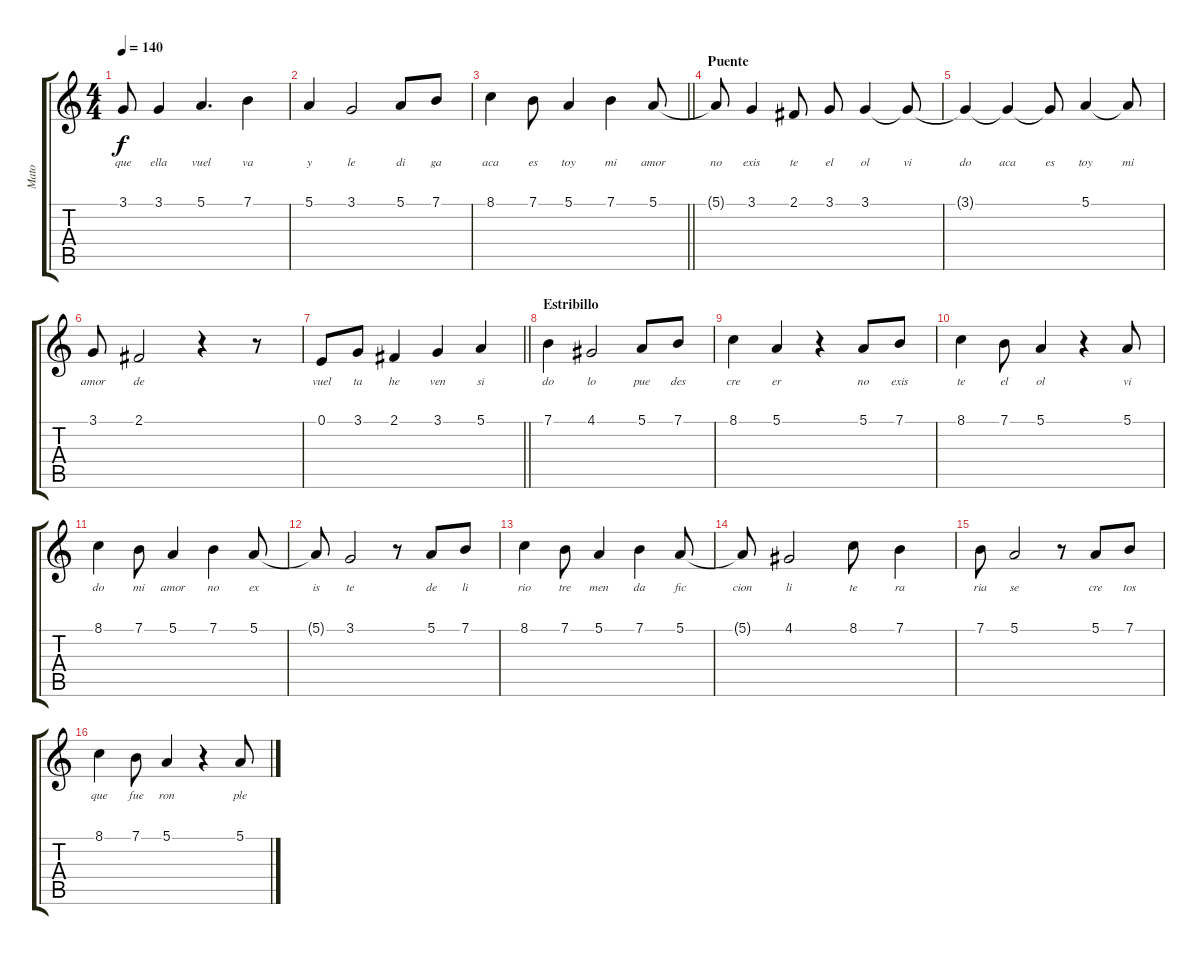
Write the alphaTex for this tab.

\track ("Mato" "Mato") {instrument clarinet}
\staff {score tabs}
\tuning (E4 B3 G3 D3 A2 E2) {hide}
\ts (4 4)
\tempo 140
\clef g2
\ks c
3.1.8{lyrics (0 "que") lyrics (1 "") lyrics (2 "") lyrics (3 "") lyrics (4 "") dy f} 3.1.4{lyrics (0 "ella") lyrics (1 "") lyrics (2 "") lyrics (3 "") lyrics (4 "")} 5.1.4{d lyrics (0 "vuel") lyrics (1 "") lyrics (2 "") lyrics (3 "") lyrics (4 "")} 7.1.4{lyrics (0 "va") lyrics (1 "") lyrics (2 "") lyrics (3 "") lyrics (4 "")} |
5.1.4{lyrics (0 "y") lyrics (1 "") lyrics (2 "") lyrics (3 "") lyrics (4 "")} 3.1.2{lyrics (0 "le") lyrics (1 "") lyrics (2 "") lyrics (3 "") lyrics (4 "")} 5.1.8{lyrics (0 "di") lyrics (1 "") lyrics (2 "") lyrics (3 "") lyrics (4 "")} 7.1.8{lyrics (0 "ga") lyrics (1 "") lyrics (2 "") lyrics (3 "") lyrics (4 "")} |
\barLineRight lightlight
8.1.4{lyrics (0 "aca") lyrics (1 "") lyrics (2 "") lyrics (3 "") lyrics (4 "")} 7.1.8{lyrics (0 "es") lyrics (1 "") lyrics (2 "") lyrics (3 "") lyrics (4 "")} 5.1.4{lyrics (0 "toy") lyrics (1 "") lyrics (2 "") lyrics (3 "") lyrics (4 "")} 7.1.4{lyrics (0 "mi") lyrics (1 "") lyrics (2 "") lyrics (3 "") lyrics (4 "")} 5.1.8{lyrics (0 "amor") lyrics (1 "") lyrics (2 "") lyrics (3 "") lyrics (4 "")} |
\section ("" "Puente")
5.1{t}.8{lyrics (0 "no") lyrics (1 "") lyrics (2 "") lyrics (3 "") lyrics (4 "")} 3.1.4{lyrics (0 "exis") lyrics (1 "") lyrics (2 "") lyrics (3 "") lyrics (4 "")} 2.1.8{lyrics (0 "te") lyrics (1 "") lyrics (2 "") lyrics (3 "") lyrics (4 "")} 3.1.8{lyrics (0 "el") lyrics (1 "") lyrics (2 "") lyrics (3 "") lyrics (4 "")} 3.1.4{lyrics (0 "ol") lyrics (1 "") lyrics (2 "") lyrics (3 "") lyrics (4 "")} 3.1{t}.8{lyrics (0 "vi") lyrics (1 "") lyrics (2 "") lyrics (3 "") lyrics (4 "")} |
3.1{t}.4{lyrics (0 "do") lyrics (1 "") lyrics (2 "") lyrics (3 "") lyrics (4 "")} 3.1{t}.4{lyrics (0 "aca") lyrics (1 "") lyrics (2 "") lyrics (3 "") lyrics (4 "")} 3.1{t}.8{lyrics (0 "es") lyrics (1 "") lyrics (2 "") lyrics (3 "") lyrics (4 "")} 5.1.4{lyrics (0 "toy") lyrics (1 "") lyrics (2 "") lyrics (3 "") lyrics (4 "")} 5.1{t}.8{lyrics (0 "mi") lyrics (1 "") lyrics (2 "") lyrics (3 "") lyrics (4 "")} |
3.1.8{lyrics (0 "amor") lyrics (1 "") lyrics (2 "") lyrics (3 "") lyrics (4 "")} 2.1.2{lyrics (0 "de") lyrics (1 "") lyrics (2 "") lyrics (3 "") lyrics (4 "")} r.4 r.8 |
\barLineRight lightlight
0.1.8{lyrics (0 "vuel") lyrics (1 "") lyrics (2 "") lyrics (3 "") lyrics (4 "")} 3.1.8{lyrics (0 "ta") lyrics (1 "") lyrics (2 "") lyrics (3 "") lyrics (4 "")} 2.1.4{lyrics (0 "he") lyrics (1 "") lyrics (2 "") lyrics (3 "") lyrics (4 "")} 3.1.4{lyrics (0 "ven") lyrics (1 "") lyrics (2 "") lyrics (3 "") lyrics (4 "")} 5.1.4{lyrics (0 "si") lyrics (1 "") lyrics (2 "") lyrics (3 "") lyrics (4 "")} |
\section ("" "Estribillo")
7.1.4{lyrics (0 "do") lyrics (1 "") lyrics (2 "") lyrics (3 "") lyrics (4 "")} 4.1.2{lyrics (0 "lo") lyrics (1 "") lyrics (2 "") lyrics (3 "") lyrics (4 "")} 5.1.8{lyrics (0 "pue") lyrics (1 "") lyrics (2 "") lyrics (3 "") lyrics (4 "")} 7.1.8{lyrics (0 "des") lyrics (1 "") lyrics (2 "") lyrics (3 "") lyrics (4 "")} |
8.1.4{lyrics (0 "cre") lyrics (1 "") lyrics (2 "") lyrics (3 "") lyrics (4 "")} 5.1.4{lyrics (0 "er") lyrics (1 "") lyrics (2 "") lyrics (3 "") lyrics (4 "")} r.4 5.1.8{lyrics (0 "no") lyrics (1 "") lyrics (2 "") lyrics (3 "") lyrics (4 "")} 7.1.8{lyrics (0 "exis") lyrics (1 "") lyrics (2 "") lyrics (3 "") lyrics (4 "")} |
8.1.4{lyrics (0 "te") lyrics (1 "") lyrics (2 "") lyrics (3 "") lyrics (4 "")} 7.1.8{lyrics (0 "el") lyrics (1 "") lyrics (2 "") lyrics (3 "") lyrics (4 "")} 5.1.4{lyrics (0 "ol") lyrics (1 "") lyrics (2 "") lyrics (3 "") lyrics (4 "")} r.4 5.1.8{lyrics (0 "vi") lyrics (1 "") lyrics (2 "") lyrics (3 "") lyrics (4 "")} |
8.1.4{lyrics (0 "do") lyrics (1 "") lyrics (2 "") lyrics (3 "") lyrics (4 "")} 7.1.8{lyrics (0 "mi") lyrics (1 "") lyrics (2 "") lyrics (3 "") lyrics (4 "")} 5.1.4{lyrics (0 "amor") lyrics (1 "") lyrics (2 "") lyrics (3 "") lyrics (4 "")} 7.1.4{lyrics (0 "no") lyrics (1 "") lyrics (2 "") lyrics (3 "") lyrics (4 "")} 5.1.8{lyrics (0 "ex") lyrics (1 "") lyrics (2 "") lyrics (3 "") lyrics (4 "")} |
5.1{t}.8{lyrics (0 "is") lyrics (1 "") lyrics (2 "") lyrics (3 "") lyrics (4 "")} 3.1.2{lyrics (0 "te") lyrics (1 "") lyrics (2 "") lyrics (3 "") lyrics (4 "")} r.8 5.1.8{lyrics (0 "de") lyrics (1 "") lyrics (2 "") lyrics (3 "") lyrics (4 "")} 7.1.8{lyrics (0 "li") lyrics (1 "") lyrics (2 "") lyrics (3 "") lyrics (4 "")} |
8.1.4{lyrics (0 "rio") lyrics (1 "") lyrics (2 "") lyrics (3 "") lyrics (4 "")} 7.1.8{lyrics (0 "tre") lyrics (1 "") lyrics (2 "") lyrics (3 "") lyrics (4 "")} 5.1.4{lyrics (0 "men") lyrics (1 "") lyrics (2 "") lyrics (3 "") lyrics (4 "")} 7.1.4{lyrics (0 "da") lyrics (1 "") lyrics (2 "") lyrics (3 "") lyrics (4 "")} 5.1.8{lyrics (0 "fic") lyrics (1 "") lyrics (2 "") lyrics (3 "") lyrics (4 "")} |
5.1{t}.8{lyrics (0 "cion") lyrics (1 "") lyrics (2 "") lyrics (3 "") lyrics (4 "")} 4.1.2{lyrics (0 "li") lyrics (1 "") lyrics (2 "") lyrics (3 "") lyrics (4 "")} 8.1.8{lyrics (0 "te") lyrics (1 "") lyrics (2 "") lyrics (3 "") lyrics (4 "")} 7.1.4{lyrics (0 "ra") lyrics (1 "") lyrics (2 "") lyrics (3 "") lyrics (4 "")} |
7.1.8{lyrics (0 "ria") lyrics (1 "") lyrics (2 "") lyrics (3 "") lyrics (4 "")} 5.1.2{lyrics (0 "se") lyrics (1 "") lyrics (2 "") lyrics (3 "") lyrics (4 "")} r.8 5.1.8{lyrics (0 "cre") lyrics (1 "") lyrics (2 "") lyrics (3 "") lyrics (4 "")} 7.1.8{lyrics (0 "tos") lyrics (1 "") lyrics (2 "") lyrics (3 "") lyrics (4 "")} |
8.1.4{lyrics (0 "que") lyrics (1 "") lyrics (2 "") lyrics (3 "") lyrics (4 "")} 7.1.8{lyrics (0 "fue") lyrics (1 "") lyrics (2 "") lyrics (3 "") lyrics (4 "")} 5.1.4{lyrics (0 "ron") lyrics (1 "") lyrics (2 "") lyrics (3 "") lyrics (4 "")} r.4 5.1.8{lyrics (0 "ple") lyrics (1 "") lyrics (2 "") lyrics (3 "") lyrics (4 "")}
